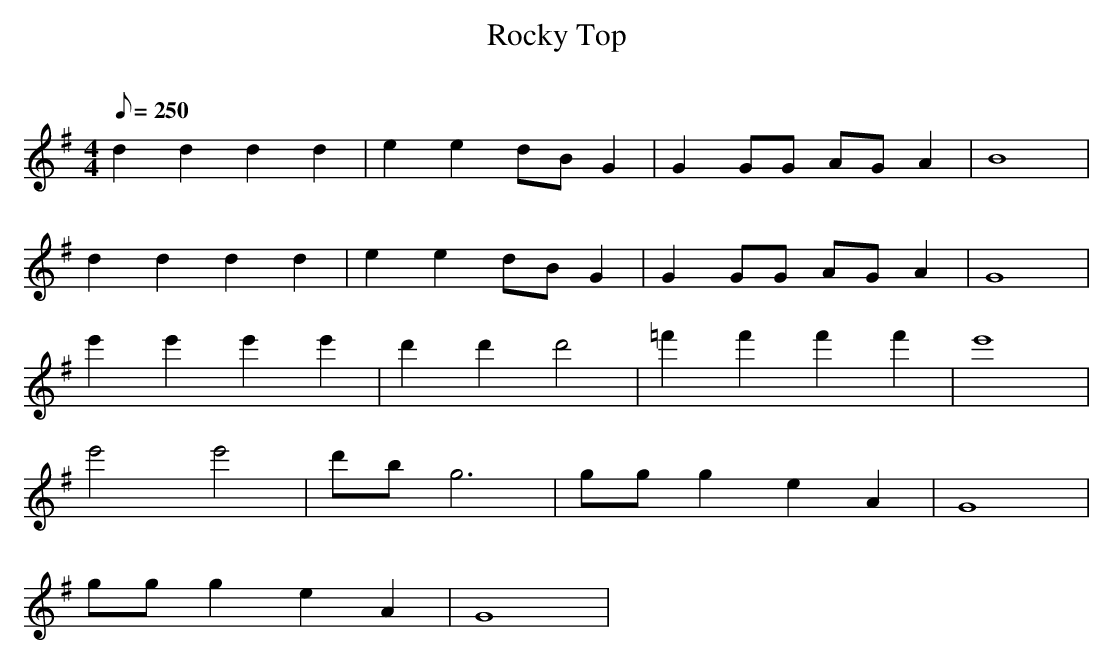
X:1
T:Rocky Top
C:
M:4/4
L:1/8
Q:1/8=250
K:G
d2d2 d2d2|e2e2 dBG2|G2GG AGA2|B8|
d2d2 d2d2|e2e2 dBG2|G2GG AGA2|G8|
e'2e'2 e'2e'2|d'2d'2 d'4|=f'2f'2 f'2f'2|e'8|
e'4 e'4|d'bg6|ggg2 e2A2|G8|
ggg2 e2A2|G8|
